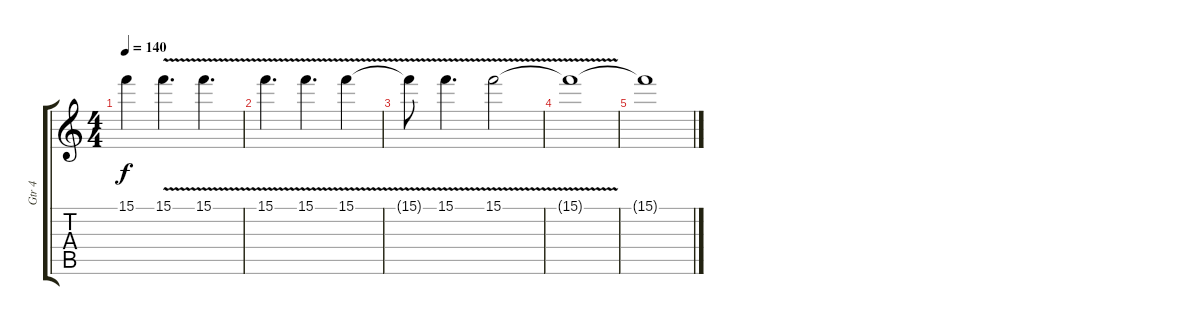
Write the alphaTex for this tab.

\track ("Gtr 4" "Gtr 4") {instrument distortionguitar}
\staff {score tabs}
\tuning (D4 A3 F3 C3 G2 D2) {hide}
\ts (4 4)
\tempo 140
\clef g2
\ks c
15.1{t}.4{dy f} 15.1{v}.4{d} 15.1{v}.4{d} |
15.1{v}.4{d} 15.1{v}.4{d} 15.1{v}.4 |
15.1{t}.8 15.1{v}.4{d} 15.1{v}.2 |
15.1{t}.1 |
15.1{t}.1
